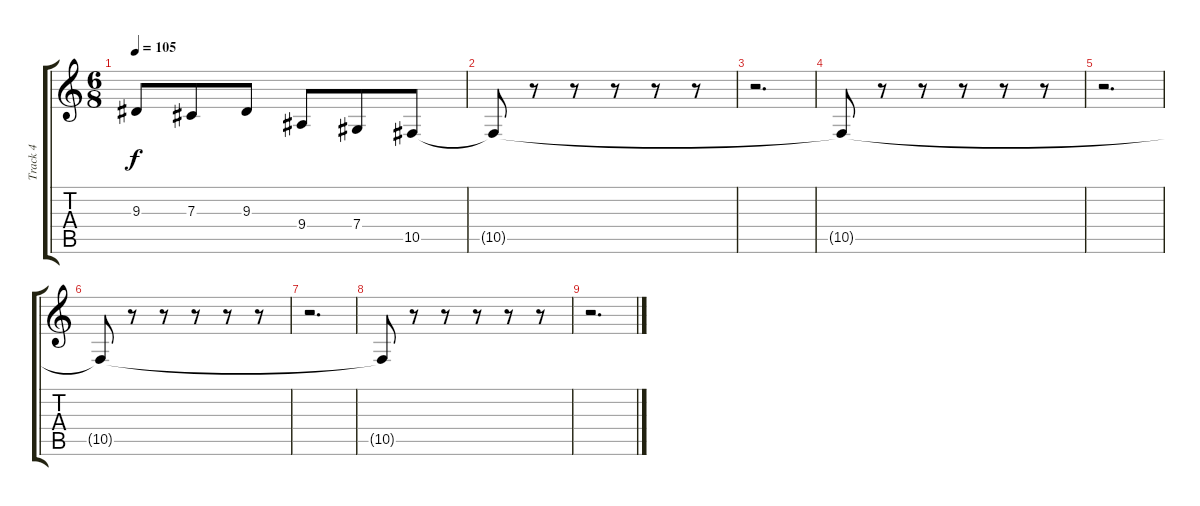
\track ("Track 4" "Track 4") {instrument voiceoohs}
\staff {score tabs}
\tuning (Eb4 Bb3 Gb3 Db3 Ab2 Eb2) {hide}
\ts (6 8)
\tempo 105
\clef g2
\ks c
9.3.8{dy f} 7.3.8 9.3.8 9.4.8 7.4.8 10.5.8 |
10.5{t}.8 r.8 r.8 r.8 r.8 r.8 |
r.2{d} |
10.5{t}.8 r.8 r.8 r.8 r.8 r.8 |
r.2{d} |
10.5{t}.8 r.8 r.8 r.8 r.8 r.8 |
r.2{d} |
10.5{t}.8 r.8 r.8 r.8 r.8 r.8 |
r.2{d}
